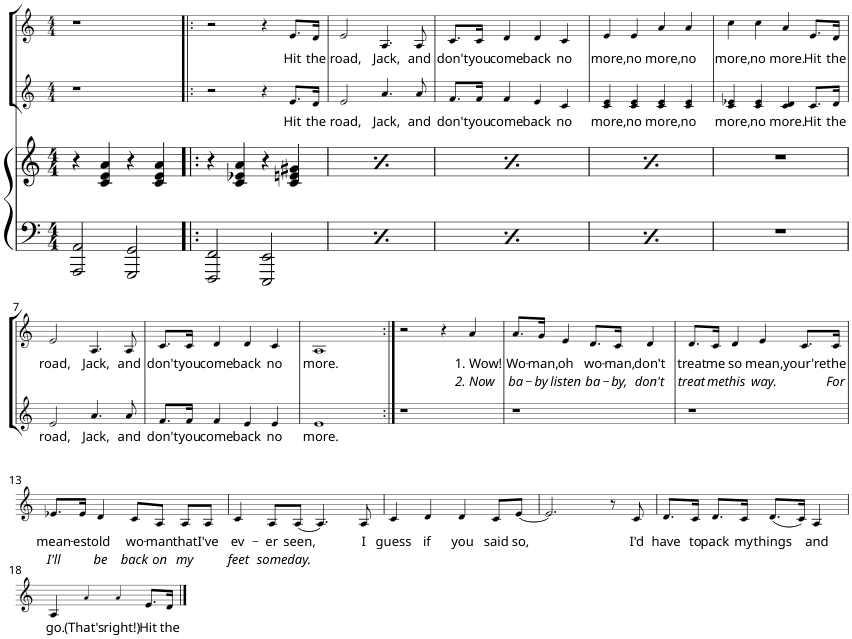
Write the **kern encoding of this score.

**kern	**kern	**kern	**text	**kern	**text	**text
*part3	*part3	*part2	*part2	*part1	*part1	*part1
*staff4	*staff3	*staff2	*staff2	*staff1	*staff1	*staff1
*I"Piano	*	*I"Voice	*	*I"Voice	*	*
*I'Pno	*	*	*	*	*	*
*	*	*stria5	*	*stria5	*	*
*clefF4	*clefG2	*clefG2	*	*clefG2	*	*
*k[]	*k[]	*k[]	*	*k[]	*	*
*M4/4	*M4/4	*M4/4	*	*M4/4	*	*
=1	=1	=1	=1	=1	=1	=1
2AAA/ 2AA/	4r	1r	.	1r	.	.
.	4c/ 4e/ 4a/	.	.	.	.	.
2GGG/ 2GG/	4r	.	.	.	.	.
.	4c/ 4e/ 4a/	.	.	.	.	.
=2!|:	=2!|:	=2!|:	=2!|:	=2!|:	=2!|:	=2!|:
2FFF/ 2FF/	4r	2r	.	2r	.	.
.	4c/ 4e-X/ 4a/	.	.	.	.	.
2EEE/ 2EE/	4r	4r	.	4r	.	.
!	!	!	!LO:LY:b	!	!LO:LY:b	!
.	4c/ 4en/ 4g#X/	8.e/L	Hit	8.e/L	Hit	.
!	!	!	!LO:LY:b	!	!LO:LY:b	!
.	.	16d/Jk	the	16d/Jk	the	.
=3	=3	=3	=3	=3	=3	=3
!	!	!	!LO:LY:b	!	!LO:LY:b	!
2FFF/ 2FF/	4r	2e/	road,	2e/	road,	.
.	4c/ 4e-X/ 4a/	.	.	.	.	.
!	!	!	!LO:LY:b	!	!LO:LY:b	!
2EEE/ 2EE/	4r	4.a/	Jack,	4.A/	Jack,	.
.	4c/ 4en/ 4g#X/	.	.	.	.	.
!	!	!	!LO:LY:b	!	!LO:LY:b	!
.	.	8a/	and	8A/	and	.
=4	=4	=4	=4	=4	=4	=4
!	!	!	!LO:LY:b	!	!LO:LY:b	!
2FFF/ 2FF/	4r	8.f/L	don't	8.c/L	don't	.
!	!	!	!LO:LY:b	!	!LO:LY:b	!
.	.	16f/Jk	you	16c/Jk	you	.
!	!	!	!LO:LY:b	!	!LO:LY:b	!
.	4c/ 4e-X/ 4a/	4f/	come	4d/	come	.
!	!	!	!LO:LY:b	!	!LO:LY:b	!
2EEE/ 2EE/	4r	4e/	back	4d/	back	.
!	!	!	!LO:LY:b	!	!LO:LY:b	!
.	4c/ 4en/ 4g#X/	4c/	no	4c/	no	.
=5	=5	=5	=5	=5	=5	=5
!	!	!	!LO:LY:b	!	!LO:LY:b	!
2FFF/ 2FF/	4r	4c/ 4e/	more,	4e/	more,	.
!	!	!	!LO:LY:b	!	!LO:LY:b	!
.	4c/ 4e-X/ 4a/	4c/ 4e/	no	4e/	no	.
!	!	!	!LO:LY:b	!	!LO:LY:b	!
2EEE/ 2EE/	4r	4c/ 4e/	more,	4a/	more,	.
!	!	!	!LO:LY:b	!	!LO:LY:b	!
.	4c/ 4en/ 4g#X/	4c/ 4e/	no	4a/	no	.
=6	=6	=6	=6	=6	=6	=6
!	!	!	!LO:LY:b	!	!LO:LY:b	!
1r	1r	4c/ 4e-X/	more,	4cc\	more,	.
!	!	!	!LO:LY:b	!	!LO:LY:b	!
.	.	4c/ 4e-/	no	4cc\	no	.
!	!	!	!LO:LY:b	!	!LO:LY:b	!
.	.	4c/ 4d/	more.	4a/	more.	.
!	!	!	!LO:LY:b	!	!LO:LY:b	!
.	.	8.c/L	Hit	8.e/L	Hit	.
!	!	!	!LO:LY:b	!	!LO:LY:b	!
.	.	16d/Jk	the	16d/Jk	the	.
!!LO:LB:g=z
=7	=7	=7	=7	=7	=7	=7
!	!	!	!LO:LY:b	!	!LO:LY:b	!
1r	1r	2e/	road,	2e/	road,	.
!	!	!	!LO:LY:b	!	!LO:LY:b	!
.	.	4.a/	Jack,	4.A/	Jack,	.
!	!	!	!LO:LY:b	!	!LO:LY:b	!
.	.	8a/	and	8A/	and	.
=8	=8	=8	=8	=8	=8	=8
!	!	!	!LO:LY:b	!	!LO:LY:b	!
1r	1r	8.f/L	don't	8.c/L	don't	.
!	!	!	!LO:LY:b	!	!LO:LY:b	!
.	.	16f/Jk	you	16c/Jk	you	.
!	!	!	!LO:LY:b	!	!LO:LY:b	!
.	.	4f/	come	4d/	come	.
!	!	!	!LO:LY:b	!	!LO:LY:b	!
.	.	4e/	back	4d/	back	.
!	!	!	!LO:LY:b	!	!LO:LY:b	!
.	.	4e/	no	4c/	no	.
=9	=9	=9	=9	=9	=9	=9
!	!	!	!LO:LY:b	!	!LO:LY:b	!
1r	1r	1e	more.	1A	more.	.
=10:|!	=10:|!	=10:|!	=10:|!	=10:|!	=10:|!	=10:|!
1r	1r	1r	.	2r	.	.
.	.	.	.	4r	.	.
!	!	!	!	!	!LO:LY:b	!LO:LY:b
.	.	.	.	4a/	1. Wow!	2. Now
=11	=11	=11	=11	=11	=11	=11
!	!	!	!	!	!LO:LY:b	!LO:LY:b
1r	1r	1r	.	8.a/L	Wo-	ba-
!	!	!	!	!	!LO:LY:b	!LO:LY:b
.	.	.	.	16g/Jk	-man,	-by
!	!	!	!	!	!LO:LY:b	!LO:LY:b
.	.	.	.	4e/	oh	listen
!	!	!	!	!	!LO:LY:b	!LO:LY:b
.	.	.	.	8.d/L	wo-	ba-
!	!	!	!	!	!LO:LY:b	!LO:LY:b
.	.	.	.	16c/Jk	-man,	-by,
!	!	!	!	!	!LO:LY:b	!LO:LY:b
.	.	.	.	4d/	don't	don't
=12	=12	=12	=12	=12	=12	=12
!	!	!	!	!	!LO:LY:b	!LO:LY:b
1r	1r	1r	.	8.d/L	treat	treat
!	!	!	!	!	!LO:LY:b	!LO:LY:b
.	.	.	.	16c/Jk	me	me
!	!	!	!	!	!LO:LY:b	!LO:LY:b
.	.	.	.	4d/	so	this
!	!	!	!	!	!LO:LY:b	!LO:LY:b
.	.	.	.	4e/	mean,	way.
!	!	!	!	!	!LO:LY:b	!
.	.	.	.	8.c/L	your're	.
!	!	!	!	!	!LO:LY:b	!LO:LY:b
.	.	.	.	16c/Jk	the	For
!!LO:LB:g=z
=13	=13	=13	=13	=13	=13	=13
!	!	!	!	!	!LO:LY:b	!LO:LY:b
1r	1r	1r	.	8.e-X/L	mean-	I'll
!	!	!	!	!	!LO:LY:b	!
.	.	.	.	16e-/Jk	-est	.
!	!	!	!	!	!LO:LY:b	!LO:LY:b
.	.	.	.	4d/	old	be
!	!	!	!	!	!LO:LY:b	!LO:LY:b
.	.	.	.	8c/L	wo-	back
!	!	!	!	!	!LO:LY:b	!LO:LY:b
.	.	.	.	8A/J	-man	on
!	!	!	!	!	!LO:LY:b	!LO:LY:b
.	.	.	.	8A/L	that	my
!	!	!	!	!	!LO:LY:b	!
.	.	.	.	8A/J	I've	.
=14	=14	=14	=14	=14	=14	=14
!	!	!	!	!	!LO:LY:b	!LO:LY:b
1r	1r	1r	.	4c/	ev-	feet
!	!	!	!	!	!LO:LY:b	!LO:LY:b
.	.	.	.	8A/L	-er	some
!	!	!	!	!	!LO:LY:b	!LO:LY:b
.	.	.	.	[8A/J	seen,	day.
.	.	.	.	4.A/]	.	.
!	!	!	!	!	!LO:LY:b	!
.	.	.	.	8A/	I	.
=15	=15	=15	=15	=15	=15	=15
!	!	!	!	!	!LO:LY:b	!
1r	1r	1r	.	4c/	guess	.
!	!	!	!	!	!LO:LY:b	!
.	.	.	.	4d/	if	.
!	!	!	!	!	!LO:LY:b	!
.	.	.	.	4d/	you	.
!	!	!	!	!	!LO:LY:b	!
.	.	.	.	8c/L	said	.
!	!	!	!	!	!LO:LY:b	!
.	.	.	.	[8e/J	so,	.
=16	=16	=16	=16	=16	=16	=16
1r	1r	1r	.	2.e/]	.	.
.	.	.	.	8r	.	.
!	!	!	!	!	!LO:LY:b	!
.	.	.	.	8c/	I'd	.
=17	=17	=17	=17	=17	=17	=17
!	!	!	!	!	!LO:LY:b	!
1r	1r	1r	.	8.d/L	have	.
!	!	!	!	!	!LO:LY:b	!
.	.	.	.	16c/Jk	to	.
!	!	!	!	!	!LO:LY:b	!
.	.	.	.	8.d/L	pack	.
!	!	!	!	!	!LO:LY:b	!
.	.	.	.	16c/Jk	my	.
!	!	!	!	!	!LO:LY:b	!
.	.	.	.	(8.d/L	things	.
.	.	.	.	16c/Jk)	.	.
!	!	!	!	!	!LO:LY:b	!
.	.	.	.	4A/	and	.
!!LO:LB:g=z
=18	=18	=18	=18	=18	=18	=18
!	!	!	!	!	!LO:LY:b	!
1r	1r	1r	.	4A/	go.	.
!	!	!	!	!	!LO:LY:b	!
.	.	.	.	4a!/	(That's	.
!	!	!	!	!	!LO:LY:b	!
.	.	.	.	4a!/	right!)	.
!	!	!	!	!	!LO:LY:b	!
.	.	.	.	8.e/L	Hit	.
!	!	!	!	!	!LO:LY:b	!
.	.	.	.	16d/Jk	the	.
==	==	==	==	==	==	==
*-	*-	*-	*-	*-	*-	*-
